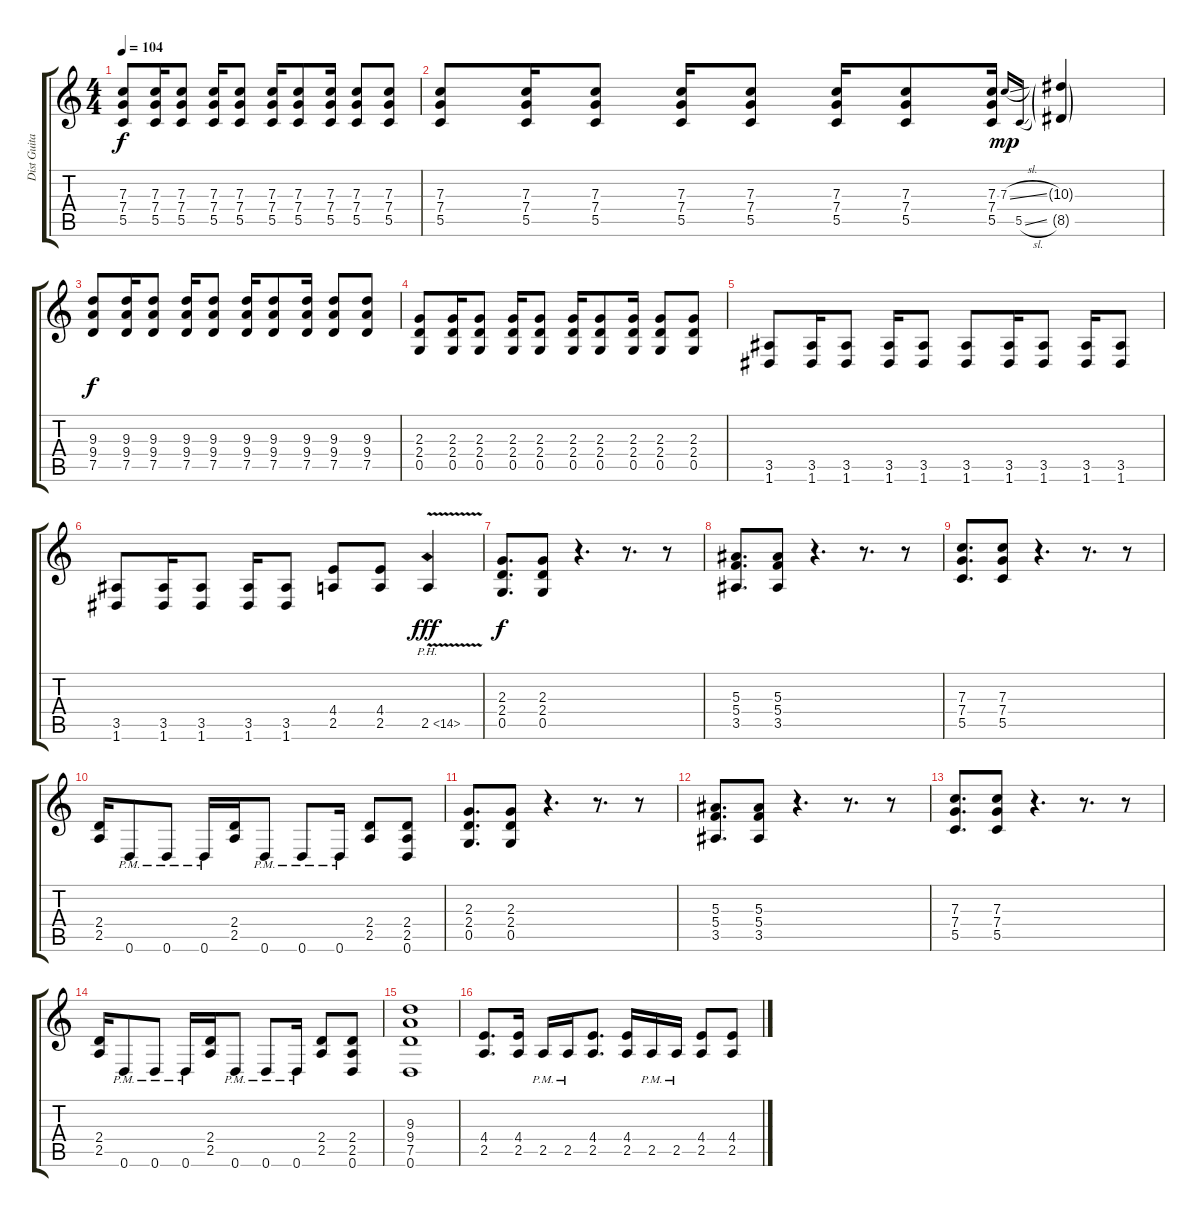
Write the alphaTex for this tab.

\track ("Dist Guitar" "Dist Guita") {instrument distortionguitar}
\staff {score tabs}
\tuning (D4 A3 F3 C3 G2 D2) {hide}
\ts (4 4)
\tempo 104
\clef g2
\ks c
(7.3 7.4 5.5).8{dy f} (7.3 7.4 5.5).16 (7.3 7.4 5.5).8 (7.3 7.4 5.5).16 (7.3 7.4 5.5).8 (7.3 7.4 5.5).16 (7.3 7.4 5.5).8 (7.3 7.4 5.5).16 (7.3 7.4 5.5).8 (7.3 7.4 5.5).8 |
(7.3 7.4 5.5).8 (7.3 7.4 5.5).16 (7.3 7.4 5.5).8 (7.3 7.4 5.5).16 (7.3 7.4 5.5).8 (7.3 7.4 5.5).16 (7.3 7.4 5.5).8 (7.3 7.4 5.5).16 7.3{sl}.16{gr onbeat dy mp} 5.5{sl}.16{gr onbeat} (10.3{g} 8.5{g}).4 |
(9.3 9.4 7.5).8{dy f} (9.3 9.4 7.5).16 (9.3 9.4 7.5).8 (9.3 9.4 7.5).16 (9.3 9.4 7.5).8 (9.3 9.4 7.5).16 (9.3 9.4 7.5).8 (9.3 9.4 7.5).16 (9.3 9.4 7.5).8 (9.3 9.4 7.5).8 |
(2.3 2.4 0.5).8 (2.3 2.4 0.5).16 (2.3 2.4 0.5).8 (2.3 2.4 0.5).16 (2.3 2.4 0.5).8 (2.3 2.4 0.5).16 (2.3 2.4 0.5).8 (2.3 2.4 0.5).16 (2.3 2.4 0.5).8 (2.3 2.4 0.5).8 |
(3.5 1.6).8 (3.5 1.6).16 (3.5 1.6).8 (3.5 1.6).16 (3.5 1.6).8 (3.5 1.6).8 (3.5 1.6).16 (3.5 1.6).8 (3.5 1.6).16 (3.5 1.6).8 |
(3.5 1.6).8 (3.5 1.6).16 (3.5 1.6).8 (3.5 1.6).16 (3.5 1.6).8 (4.4 2.5).8 (4.4 2.5).8 2.5{ph 12 v}.4{dy fff} |
(2.3 2.4 0.5).8{d dy f} (2.3 2.4 0.5).8 r.4{d} r.8{d} r.8 |
(5.3 5.4 3.5).8{d} (5.3 5.4 3.5).8 r.4{d} r.8{d} r.8 |
(7.3 7.4 5.5).8{d} (7.3 7.4 5.5).8 r.4{d} r.8{d} r.8 |
(2.4 2.5).16 0.6{pm}.8 0.6{pm}.8 0.6{pm}.16 (2.4 2.5).16 0.6{pm}.8 0.6{pm}.8 0.6{pm}.16 (2.4 2.5).8 (2.4 2.5 0.6).8 |
(2.3 2.4 0.5).8{d} (2.3 2.4 0.5).8 r.4{d} r.8{d} r.8 |
(5.3 5.4 3.5).8{d} (5.3 5.4 3.5).8 r.4{d} r.8{d} r.8 |
(7.3 7.4 5.5).8{d} (7.3 7.4 5.5).8 r.4{d} r.8{d} r.8 |
(2.4 2.5).16 0.6{pm}.8 0.6{pm}.8 0.6{pm}.16 (2.4 2.5).16 0.6{pm}.8 0.6{pm}.8 0.6{pm}.16 (2.4 2.5).8 (2.4 2.5 0.6).8 |
(9.3 9.4 7.5 0.6).1 |
(4.4 2.5).8{d} (4.4 2.5).16 2.5{pm}.16 2.5{pm}.16 (4.4 2.5).8{d} (4.4 2.5).16 2.5{pm}.16 2.5{pm}.16 (4.4 2.5).8 (4.4 2.5).8
